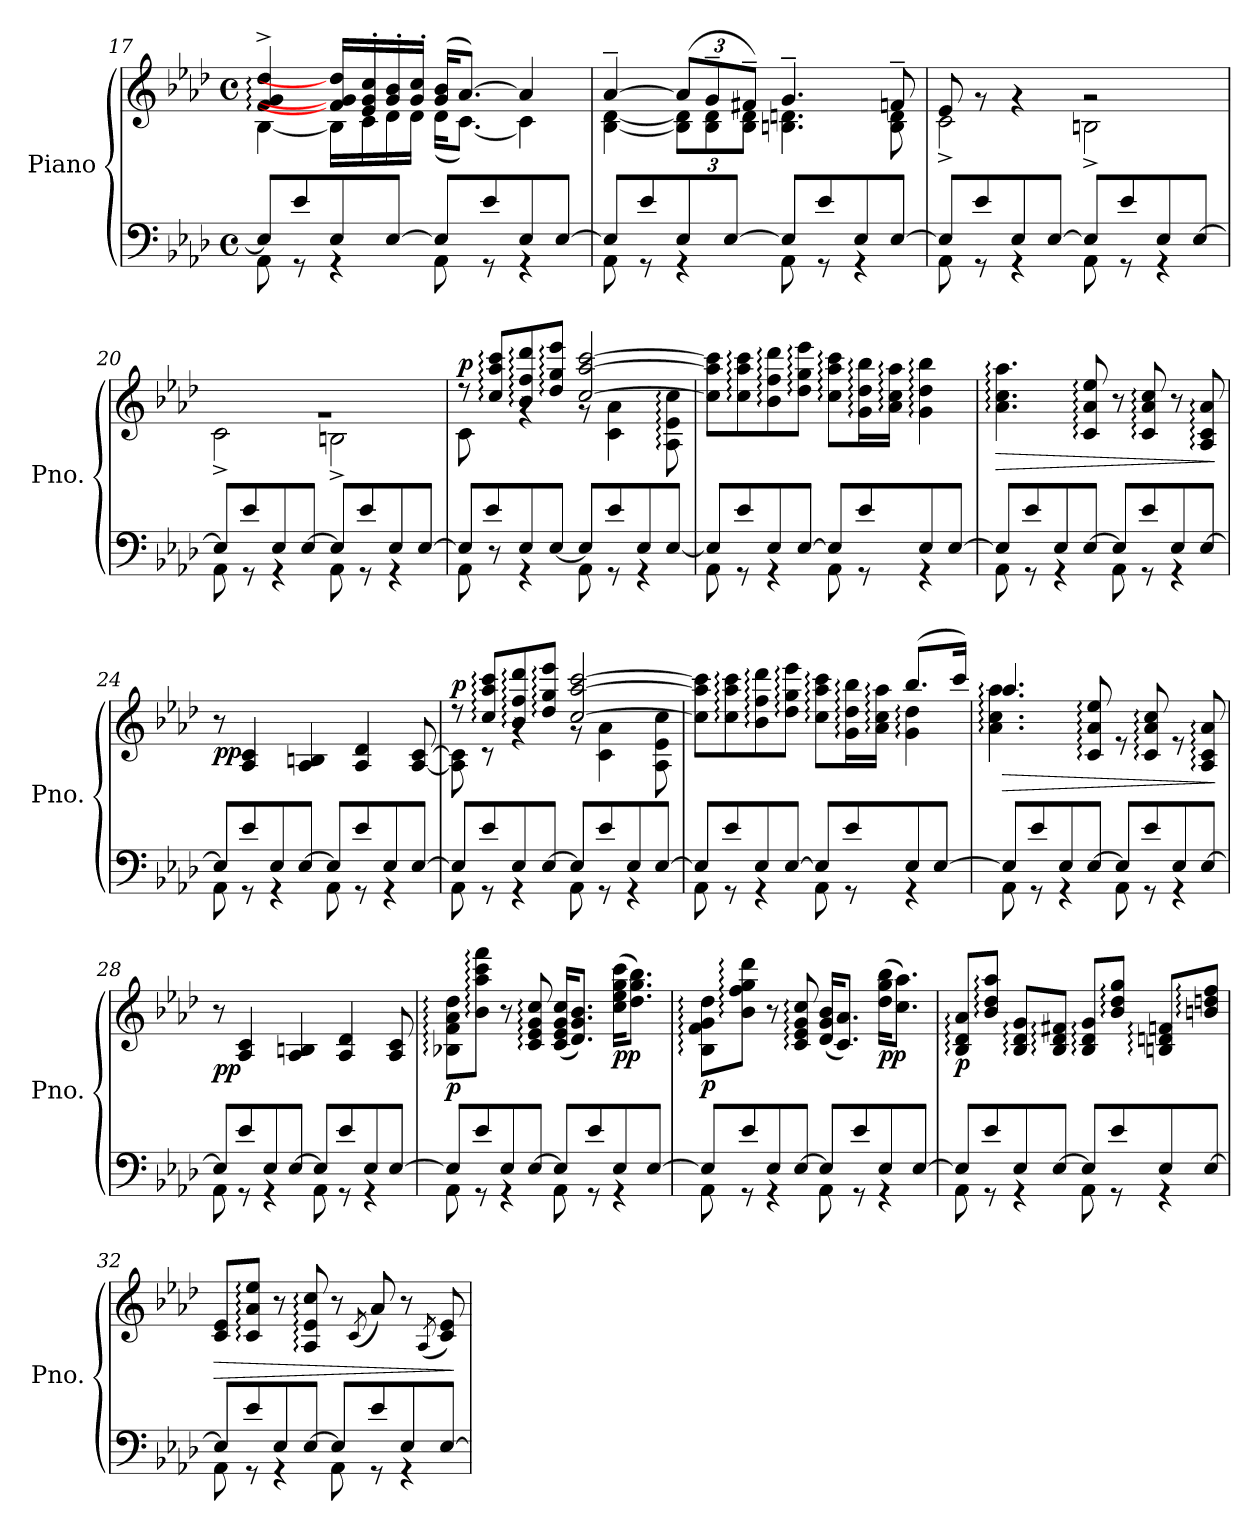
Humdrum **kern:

**kern	**kern	**dynam
*part1	*part1	*part1
*staff2	*staff1	*staff1/2
*I"Piano	*	*
*I'Pno.	*	*
!!LO:PB:g=z
*clefF4	*clefG2	*
*k[b-e-a-d-]	*k[b-e-a-d-]	*
*M4/4	*M4/4	*
*met(c)	*met(c)	*
=17	=17	=17
*^	*^	*
8E-/L]	8AA-\	4B-/yy:^ [4f/:^ [4g/:^ [4dd-/:^	[4B-\	.
8e-/	8r	.	.	.
8E-/	4r	16f/] 16g/] 16dd-/]LL	16B-\LL]	.
.	.	16e-/' 16g/' 16cc/'	16c\	.
[8E-/J	.	16g/' 16b-/'	16d-\	.
.	.	16g/' 16cc/'JJ	16d-\JJ	.
8E-/L]	8AA-\	(16g/ 16b-/KL	(16d-\KL	.
.	.	[8.a-/J)	[8.c\J)	.
8e-/	8r	.	.	.
8E-/	4r	4a-/]	4c\]	.
[8E-/J	.	.	.	.
=18	=18	=18	=18	=18
8E-/L]	8AA-\	[4a-~/	[4B-\ [4d-\	.
8e-/	8r	.	.	.
*	*	*Xbrackettup	*	*
8E-/	4r	(12a-/L]	12B-\] 12d-\]L	.
.	.	12g~/	12B-\ 12d-\	.
[8E-/J	.	.	.	.
.	.	12f#X~/J)	12B-\ 12d-\J	.
8E-/L]	8AA-\	4.g~/	4.Bn\ 4.dn\	.
8e-/	8r	.	.	.
8E-/	4r	.	.	.
[8E-/J	.	8fn~/	8B\ 8d\	.
=19	=19	=19	=19	=19
8E-/L]	8AA-\	8e-/	2c^\	.
8e-/	8r	8rg	.	.
8E-/	4r	4rg	.	.
[8E-/J	.	.	.	.
8E-/L]	8AA-\	2rg	2Bn^\	.
8e-/	8r	.	.	.
8E-/	4r	.	.	.
[8E-/J	.	.	.	.
!!LO:LB:g=z	!!
=20	=20	=20	=20	=20
8E-/L]	8AA-\	1rg	2c^\	.
8e-/	8r	.	.	.
8E-/	4r	.	.	.
[8E-/J	.	.	.	.
8E-/L]	8AA-\	.	2Bn^\	.
8e-/	8r	.	.	.
8E-/	4r	.	.	.
[8E-/J	.	.	.	.
=21	=21	=21	=21	=21
*	*^	*	*	*
!	!	!	!	!	!LO:DY:a
8ryy	8E-/L]	8AA-\	8r	(8c\L	p
8A-/J)	8e-/	8r	8cc/: 8aa-/: 8ccc/:L	8ryy	.
2.ryy	8E-/	4r	8b-/: 8ff/: 8ddd-/:	4rg	.
.	[8E-/J	.	8dd-/: 8gg/: 8eee-/:J	.	.
.	8E-/L]	8AA-\	[2cc/ [2aa-/ [2ccc/	8rg	.
.	8e-/	8r	.	4c\ 4a-\	.
.	8E-/	4r	.	.	.
.	[8E-/J	.	.	8A-\: 8e-\: 8cc\:	.
*	*v	*v	*	*	*
*	*	*v	*v	*
=22	=22	=22	=22
8E-/L]	8AA-\	8cc\] 8aa-\] 8ccc\]L	.
8e-/	8r	8cc\: 8aa-\: 8ccc\:	.
8E-/	4r	8b-\: 8ff\: 8ddd-\:	.
[8E-/J	.	8dd-\: 8gg\: 8eee-\:J	.
8E-/L]	8AA-\	8cc\: 8aa-\: 8ccc\:L	.
8e-/	8r	16g\: 16dd-\: 16bb-\:L	.
.	.	16a-\: 16cc\: 16aa-\:JJ	.
8E-/	4r	4g\: 4dd-\: 4bb-\:	.
[8E-/J	.	.	.
=23	=23	=23	=23
!	!	!	!LO:HP:b
8E-/L]	8AA-\	4.a-\: 4.cc\: 4.aa-\:	>
8e-/	8r	.	.
8E-/	4r	.	.
[8E-/J	.	8c/: 8a-/: 8ee-/:	.
8E-/L]	8AA-\	8r	.
8e-/	8r	8c/: 8a-/: 8cc/:	.
8E-/	4r	8r	.
[8E-/J	.	8A-/: 8c/: 8a-/:	.
*v	*v	*	*
.	.	]
!!LO:LB:g=z
=24	=24	=24
*^	*	*
!	!	!	!LO:DY:b
8E-/L]	8AA-\	8r	pp
8e-/	8r	4A-/ 4c/	.
8E-/	4r	.	.
[8E-/J	.	4A-/ 4Bn/	.
8E-/L]	8AA-\	.	.
8e-/	8r	4A-/ 4d-/	.
8E-/	4r	.	.
[8E-/J	.	[8A-/ [8c/	.
=25	=25	=25	=25
*	*	*^	*
!	!	!	!	!LO:DY:a
8E-/L]	8AA-\	8r	8A-\] 8c\]	p
8e-/	8r	8cc/: 8aa-/: 8ccc/:L	8r	.
8E-/	4r	8b-/: 8ff/: 8ddd-/:	4rg	.
[8E-/J	.	8dd-/: 8gg/: 8eee-/:J	.	.
8E-/L]	8AA-\	[2cc/ [2aa-/ [2ccc/	8rg	.
8e-/	8r	.	4c\ 4a-\	.
8E-/	4r	.	.	.
[8E-/J	.	.	8A-\ 8e-\ 8cc\	.
=26	=26	=26	=26	=26
8E-/L]	8AA-\	8cc\] 8aa-\] 8ccc\]L	2.ryy	.
8e-/	8r	8cc\: 8aa-\: 8ccc\:	.	.
8E-/	4r	8b-\: 8ff\: 8ddd-\:	.	.
[8E-/J	.	8dd-\: 8gg\: 8eee-\:J	.	.
8E-/L]	8AA-\	8cc\: 8aa-\: 8ccc\:L	.	.
8e-/	8r	16g\: 16dd-\: 16bb-\:L	.	.
.	.	16a-\: 16cc\: 16aa-\:JJ	.	.
8E-/	4r	(8.bb-/L	4g\: 4dd-\: 4bb-\yy:	.
[8E-/J	.	.	.	.
.	.	16ccc/Jk)	.	.
=27	=27	=27	=27	=27
!	!	!	!	!LO:HP:b
8E-/L]	8AA-\	4.aa-/	4.a-\: 4.cc\: 4.aa-\:	>
8e-/	8r	.	.	.
8E-/	4r	.	.	.
[8E-/J	.	8c/: 8a-/: 8ee-/:	2ryy	.
8E-/L]	8AA-\	8re	.	.
8e-/	8r	8c/: 8a-/: 8cc/:	.	.
8E-/	4r	8re	.	.
[8E-/J	.	8A-/: 8c/: 8a-/:	8ryy	.
*v	*v	*	*	*
*	*v	*v	*
.	.	]
!!LO:LB:g=z
=28	=28	=28
*^	*	*
!	!	!	!LO:DY:b
8E-/L]	8AA-\	8r	pp
8e-/	8r	4A-/ 4c/	.
8E-/	4r	.	.
[8E-/J	.	4A-/ 4Bn/	.
8E-/L]	8AA-\	.	.
8e-/	8r	4A-/ 4d-/	.
8E-/	4r	.	.
[8E-/J	.	8A-/ 8c/	.
=29	=29	=29	=29
!	!	!	!LO:DY:b
8E-/L]	8AA-\	8B-X\: 8f\: 8a-\: 8dd-\:L	p
8e-/	8r	8b-\: 8aa-\: 8ccc\: 8fff\:J	.
8E-/	4r	8r	.
[8E-/J	.	8c/: 8e-/: 8g/: 8cc/:	.
8E-/L]	8AA-\	(16c/ 16e-/ 16g/ 16cc/KL	.
.	.	8.d-/ 8.g/ 8.b-/J)	.
8e-/	8r	.	.
!	!	!	!LO:DY:b
8E-/	4r	(16cc\ 16ee-\ 16gg\ 16ccc\KL	pp
.	.	8.dd-\ 8.gg\ 8.bb-\J)	.
[8E-/J	.	.	.
=30	=30	=30	=30
!	!	!	!LO:DY:b
8E-/L]	8AA-\	8B-\: 8f\: 8g\: 8dd-\:L	p
8e-/	8r	8b-\: 8ff\: 8gg\: 8ddd-\:J	.
8E-/	4r	8r	.
[8E-/J	.	8c/: 8e-/: 8g/: 8cc/:	.
8E-/L]	8AA-\	(16d-/ 16g/ 16b-/KL	.
.	.	8.c/ 8.a-/J)	.
8e-/	8r	.	.
!	!	!	!LO:DY:b
8E-/	4r	(16dd-\ 16gg\ 16bb-\KL	pp
.	.	8.cc\ 8.aa-\J)	.
[8E-/J	.	.	.
!!LO:LB:g=z
=31	=31	=31	=31
!	!	!	!LO:DY:b
8E-/L]	8AA-\	8B-/: 8d-/: 8a-/:L	p
8e-/	8r	8b-/: 8dd-/: 8aa-/:J	.
8E-/	4r	8B-/: 8d-/: 8g/:L	.
[8E-/J	.	8B-/: 8d-/: 8f#X/:J	.
8E-/L]	8AA-\	8B-/: 8d-/: 8g/:L	.
8e-/	8r	8b-/: 8dd-/: 8gg/:J	.
8E-/	4r	8Bn/: 8dn/: 8fn/:L	.
[8E-/J	.	8bn/: 8ddn/: 8ff/:J	.
=32	=32	=32	=32
!	!	!	!LO:HP:b
8E-/L]	8AA-\	8c/ 8e-/L	>
8e-/	8r	8c/: 8a-/: 8ee-/:J	.
8E-/	4r	8r	.
[8E-/J	.	8A-/: 8e-/: 8cc/:	.
8E-/L]	8AA-\	8r	.
.	.	(8qc/	.
8e-/	8r	8a-/)	.
8E-/	4r	8r	.
.	.	(8qA-/	.
[8E-/J	.	8c/ 8e-/)	.
*v	*v	*	*
.	.	]
=	=	=
*-	*-	*-
